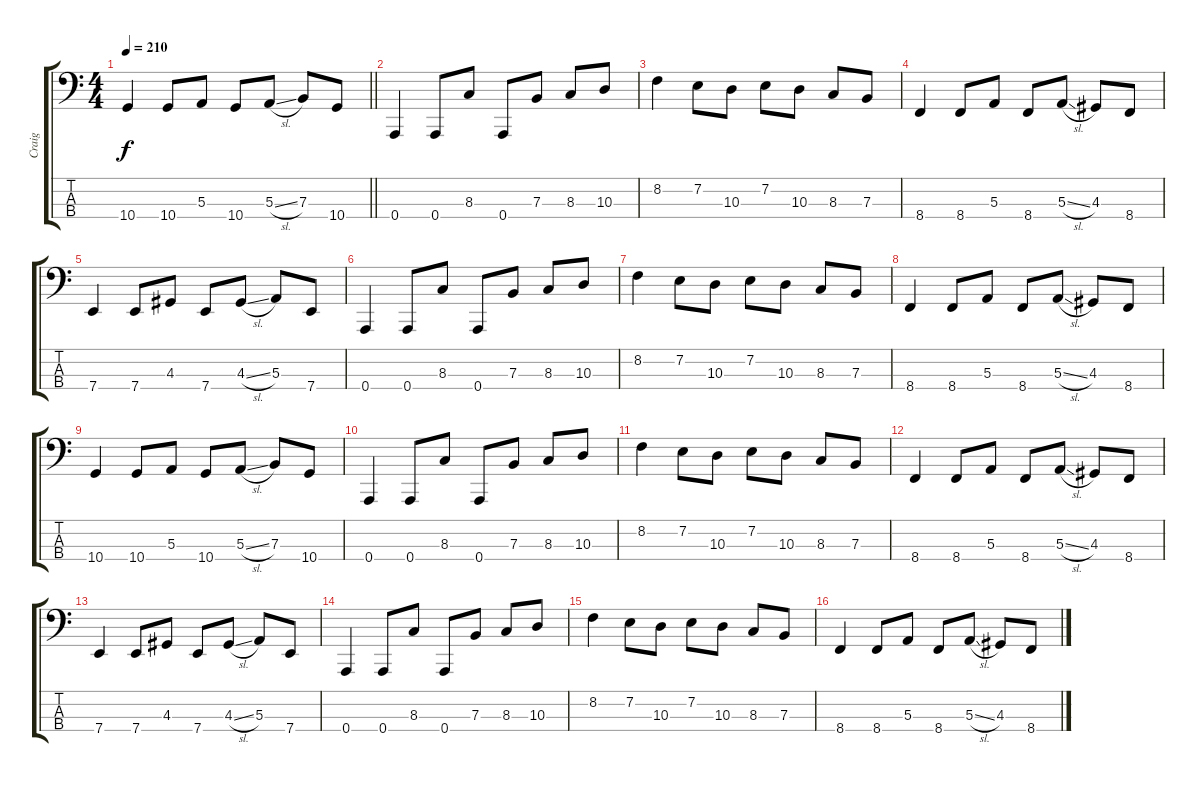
\track ("Craig" "Craig") {instrument electricbassfinger}
\staff {score tabs}
\tuning (D2 A1 E1 A0) {hide}
\ts (4 4)
\tempo 210
\clef f4
\barLineRight lightlight
\ks c
10.4.4{dy f} 10.4.8 5.3.8 10.4.8 5.3{sl}.8 7.3.8 10.4.8 |
\section ("" "")
0.4.4 0.4.8 8.3.8 0.4.8 7.3.8 8.3.8 10.3.8 |
8.2.4 7.2.8 10.3.8 7.2.8 10.3.8 8.3.8 7.3.8 |
8.4.4 8.4.8 5.3.8 8.4.8 5.3{sl}.8 4.3.8 8.4.8 |
7.4.4 7.4.8 4.3.8 7.4.8 4.3{sl}.8 5.3.8 7.4.8 |
0.4.4 0.4.8 8.3.8 0.4.8 7.3.8 8.3.8 10.3.8 |
8.2.4 7.2.8 10.3.8 7.2.8 10.3.8 8.3.8 7.3.8 |
8.4.4 8.4.8 5.3.8 8.4.8 5.3{sl}.8 4.3.8 8.4.8 |
10.4.4 10.4.8 5.3.8 10.4.8 5.3{sl}.8 7.3.8 10.4.8 |
0.4.4 0.4.8 8.3.8 0.4.8 7.3.8 8.3.8 10.3.8 |
8.2.4 7.2.8 10.3.8 7.2.8 10.3.8 8.3.8 7.3.8 |
8.4.4 8.4.8 5.3.8 8.4.8 5.3{sl}.8 4.3.8 8.4.8 |
7.4.4 7.4.8 4.3.8 7.4.8 4.3{sl}.8 5.3.8 7.4.8 |
0.4.4 0.4.8 8.3.8 0.4.8 7.3.8 8.3.8 10.3.8 |
8.2.4 7.2.8 10.3.8 7.2.8 10.3.8 8.3.8 7.3.8 |
8.4.4 8.4.8 5.3.8 8.4.8 5.3{sl}.8 4.3.8 8.4.8
